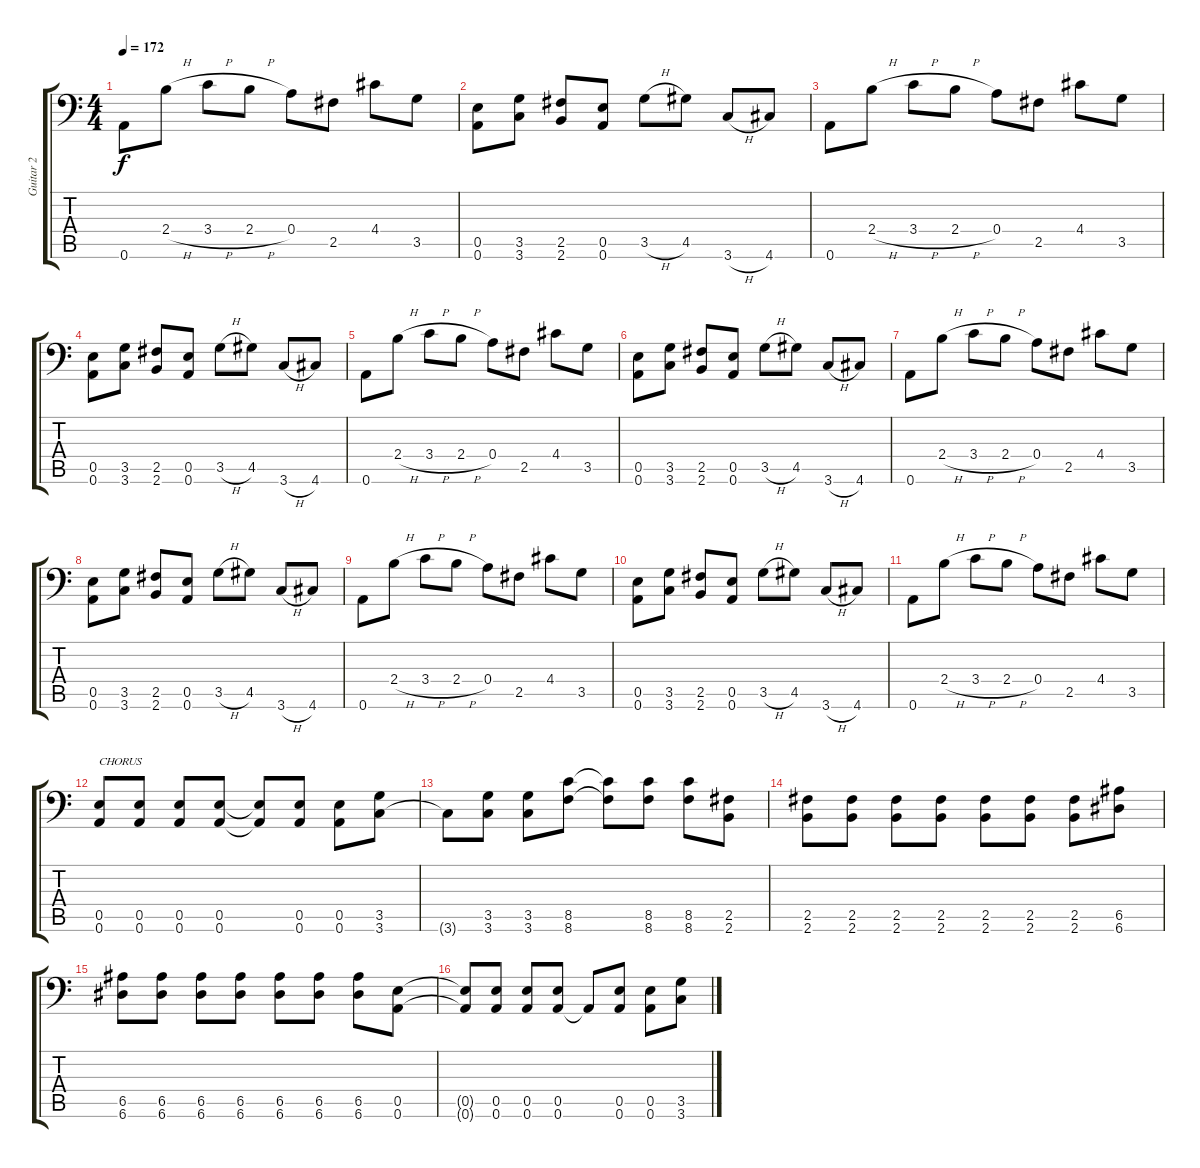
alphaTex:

\track ("Guitar 2" "Guitar 2") {instrument distortionguitar}
\staff {score tabs}
\tuning (B3 Gb3 D3 A2 E2 A1) {hide}
\ts (4 4)
\tempo 172
\clef f4
\ks c
0.6.8{dy f} 2.4{h}.8 3.4{h}.8 2.4{h}.8 0.4.8 2.5.8 4.4.8 3.5.8 |
(0.5 0.6).8 (3.5 3.6).8 (2.5 2.6).8 (0.5 0.6).8 3.5{h}.8 4.5.8 3.6{h}.8 4.6.8 |
0.6.8 2.4{h}.8 3.4{h}.8 2.4{h}.8 0.4.8 2.5.8 4.4.8 3.5.8 |
(0.5 0.6).8 (3.5 3.6).8 (2.5 2.6).8 (0.5 0.6).8 3.5{h}.8 4.5.8 3.6{h}.8 4.6.8 |
0.6.8 2.4{h}.8 3.4{h}.8 2.4{h}.8 0.4.8 2.5.8 4.4.8 3.5.8 |
(0.5 0.6).8 (3.5 3.6).8 (2.5 2.6).8 (0.5 0.6).8 3.5{h}.8 4.5.8 3.6{h}.8 4.6.8 |
0.6.8 2.4{h}.8 3.4{h}.8 2.4{h}.8 0.4.8 2.5.8 4.4.8 3.5.8 |
(0.5 0.6).8 (3.5 3.6).8 (2.5 2.6).8 (0.5 0.6).8 3.5{h}.8 4.5.8 3.6{h}.8 4.6.8 |
0.6.8 2.4{h}.8 3.4{h}.8 2.4{h}.8 0.4.8 2.5.8 4.4.8 3.5.8 |
(0.5 0.6).8 (3.5 3.6).8 (2.5 2.6).8 (0.5 0.6).8 3.5{h}.8 4.5.8 3.6{h}.8 4.6.8 |
0.6.8 2.4{h}.8 3.4{h}.8 2.4{h}.8 0.4.8 2.5.8 4.4.8 3.5.8 |
(0.5 0.6).8{txt "CHORUS"} (0.5 0.6).8 (0.5 0.6).8 (0.5 0.6).8 (0.5{t} 0.6{t}).8 (0.5 0.6).8 (0.5 0.6).8 (3.5 3.6).8 |
3.6{t}.8 (3.5 3.6).8 (3.5 3.6).8 (8.5 8.6).8 (8.5{t} 8.6{t}).8 (8.5 8.6).8 (8.5 8.6).8 (2.5 2.6).8 |
(2.5 2.6).8 (2.5 2.6).8 (2.5 2.6).8 (2.5 2.6).8 (2.5 2.6).8 (2.5 2.6).8 (2.5 2.6).8 (6.5 6.6).8 |
(6.5 6.6).8 (6.5 6.6).8 (6.5 6.6).8 (6.5 6.6).8 (6.5 6.6).8 (6.5 6.6).8 (6.5 6.6).8 (0.5 0.6).8 |
(0.5{t} 0.6{t}).8 (0.5 0.6).8 (0.5 0.6).8 (0.5 0.6).8 0.6{t}.8 (0.5 0.6).8 (0.5 0.6).8 (3.5 3.6).8
